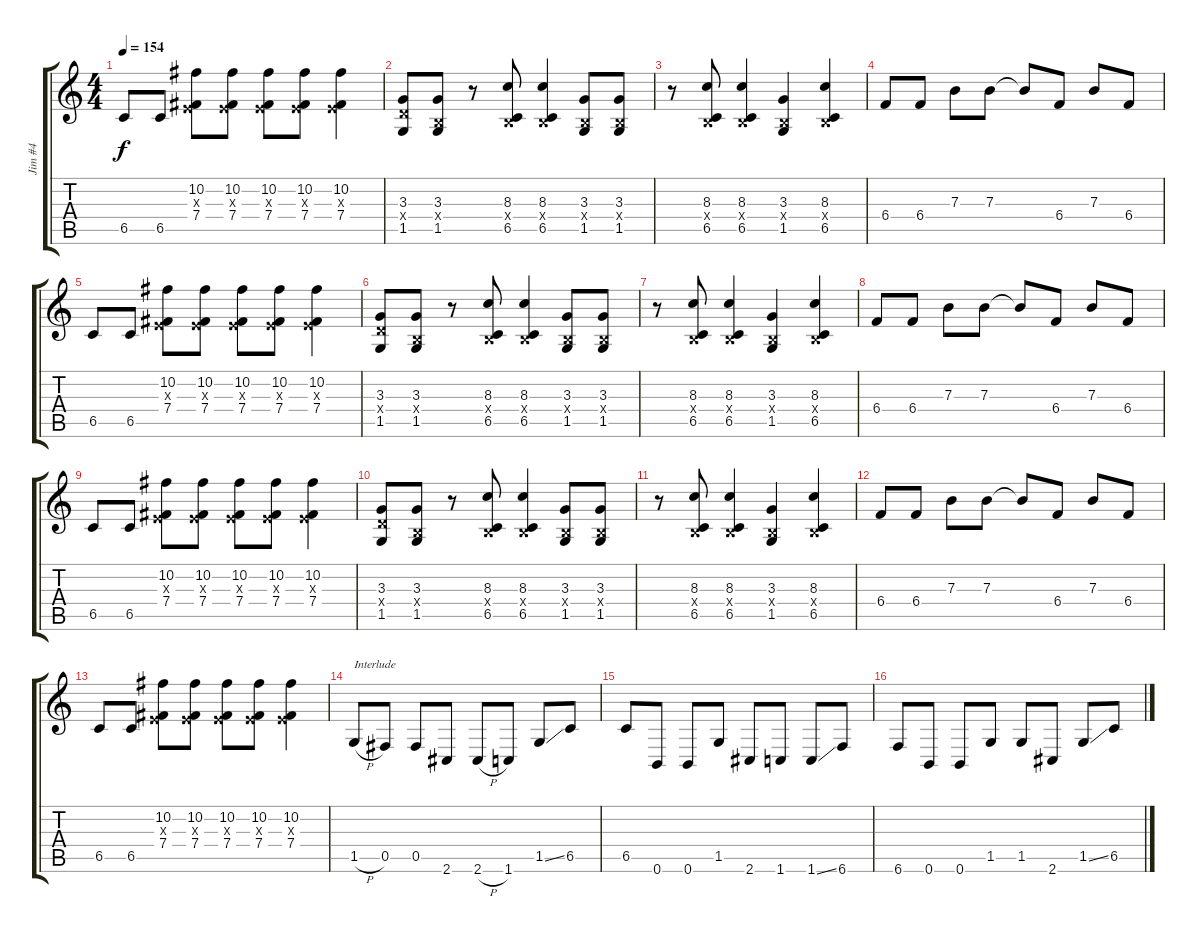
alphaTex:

\track ("Jim #4" "Jim #4") {instrument distortionguitar}
\staff {score tabs}
\tuning (Db4 Ab3 E3 B2 Gb2 B1) {hide}
\ts (4 4)
\tempo 154
\clef g2
\ks c
6.5.8{dy f} 6.5.8 (10.2 0.3{x} 7.4).8 (10.2 0.3{x} 7.4).8 (10.2 0.3{x} 7.4).8 (10.2 0.3{x} 7.4).8 (10.2 0.3{x} 7.4).4 |
(3.3 3.4{x} 1.5).8 (3.3 0.4{x} 1.5).8 r.8 (8.3 0.4{x} 6.5).8 (8.3 0.4{x} 6.5).4 (3.3 0.4{x} 1.5).8 (3.3 0.4{x} 1.5).8 |
r.8 (8.3 0.4{x} 6.5).8 (8.3 0.4{x} 6.5).4 (3.3 0.4{x} 1.5).4 (8.3 0.4{x} 6.5).4 |
6.4.8 6.4.8 7.3.8 7.3.8 7.3{t}.8 6.4.8 7.3.8 6.4.8 |
6.5.8 6.5.8 (10.2 0.3{x} 7.4).8 (10.2 0.3{x} 7.4).8 (10.2 0.3{x} 7.4).8 (10.2 0.3{x} 7.4).8 (10.2 0.3{x} 7.4).4 |
(3.3 3.4{x} 1.5).8 (3.3 0.4{x} 1.5).8 r.8 (8.3 0.4{x} 6.5).8 (8.3 0.4{x} 6.5).4 (3.3 0.4{x} 1.5).8 (3.3 0.4{x} 1.5).8 |
r.8 (8.3 0.4{x} 6.5).8 (8.3 0.4{x} 6.5).4 (3.3 0.4{x} 1.5).4 (8.3 0.4{x} 6.5).4 |
6.4.8 6.4.8 7.3.8 7.3.8 7.3{t}.8 6.4.8 7.3.8 6.4.8 |
6.5.8 6.5.8 (10.2 0.3{x} 7.4).8 (10.2 0.3{x} 7.4).8 (10.2 0.3{x} 7.4).8 (10.2 0.3{x} 7.4).8 (10.2 0.3{x} 7.4).4 |
(3.3 3.4{x} 1.5).8 (3.3 0.4{x} 1.5).8 r.8 (8.3 0.4{x} 6.5).8 (8.3 0.4{x} 6.5).4 (3.3 0.4{x} 1.5).8 (3.3 0.4{x} 1.5).8 |
r.8 (8.3 0.4{x} 6.5).8 (8.3 0.4{x} 6.5).4 (3.3 0.4{x} 1.5).4 (8.3 0.4{x} 6.5).4 |
6.4.8 6.4.8 7.3.8 7.3.8 7.3{t}.8 6.4.8 7.3.8 6.4.8 |
6.5.8 6.5.8 (10.2 0.3{x} 7.4).8 (10.2 0.3{x} 7.4).8 (10.2 0.3{x} 7.4).8 (10.2 0.3{x} 7.4).8 (10.2 0.3{x} 7.4).4 |
1.5{h}.8{txt "Interlude"} 0.5.8 0.5.8 2.6.8 2.6{h}.8 1.6.8 1.5{ss}.8 6.5.8 |
6.5.8 0.6.8 0.6.8 1.5.8 2.6.8 1.6.8 1.6{ss}.8 6.6.8 |
6.6.8 0.6.8 0.6.8 1.5.8 1.5.8 2.6.8 1.5{ss}.8 6.5.8
